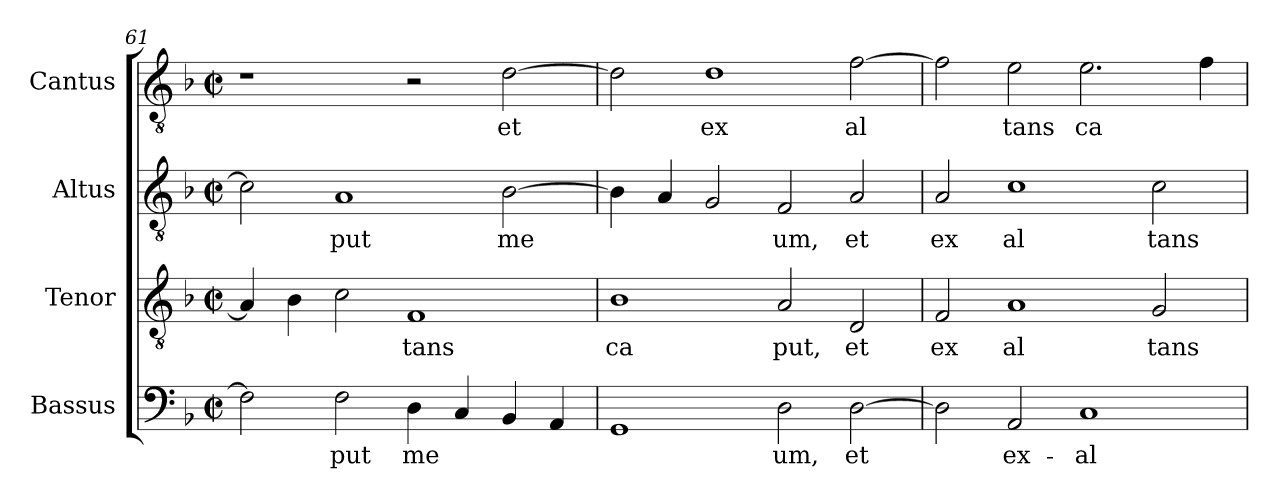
**kern	**text	**kern	**text	**kern	**text	**kern	**text
*part4	*part4	*part3	*part3	*part2	*part2	*part1	*part1
*staff4	*staff4	*staff3	*staff3	*staff2	*staff2	*staff1	*staff1
*I"Bassus	*	*I"Tenor	*	*I"Altus	*	*I"Cantus	*
*clefF4	*	*clefGv2	*	*clefGv2	*	*clefGv2	*
*k[b-]	*	*k[b-]	*	*k[b-]	*	*k[b-]	*
*F:	*	*F:	*	*F:	*	*F:	*
*M2/2	*	*M2/2	*	*M2/2	*	*M2/2	*
*met(c|)	*	*met(c|)	*	*met(c|)	*	*met(c|)	*
=61	=61	=61	=61	=61	=61	=61	=61
!	!LO:LY:b:cj	!	!LO:LY:b:cj	!	!LO:LY:b:cj	!	!
2F\]	.	4A/]	--	2c\]	.	1r	.
!	!	!	!LO:LY:b:cj	!	!	!	!
.	.	4B-\	--	.	.	.	.
!	!LO:LY:b:cj	!	!LO:LY:b:cj	!	!LO:LY:b:cj	!	!
2F\	put	2c\	--	1A	put	.	.
!	!LO:LY:b:cj	!	!LO:LY:b:cj	!	!	!	!
4D\	me	1F	-tans	.	.	2r	.
!	!LO:LY:b:cj	!	!	!	!	!	!
4C/	.	.	.	.	.	.	.
!	!LO:LY:b:cj	!	!	!	!LO:LY:b:cj	!	!LO:LY:b:cj
4BB-/	.	.	.	[<2B-\	me	[<2d\	et
!	!LO:LY:b:cj	!	!	!	!	!	!
4AA/	.	.	.	.	.	.	.
!!LO:LB:g=z
=62	=62	=62	=62	=62	=62	=62	=62
!	!LO:LY:b:cj	!	!LO:LY:b:cj	!	!LO:LY:b:cj	!	!LO:LY:b:cj
1GG	.	1B-	ca	4B-\]	.	2d\]	.
!	!	!	!	!	!LO:LY:b:cj	!	!
.	.	.	.	4A/	.	.	.
!	!	!	!	!	!LO:LY:b:cj	!	!LO:LY:b:cj
.	.	.	.	2G/	.	1d	ex
!	!LO:LY:b:cj	!	!LO:LY:b:cj	!	!LO:LY:b:cj	!	!
2D\	um,	2A/	put,	2F/	um,	.	.
!	!LO:LY:b:cj	!	!LO:LY:b:cj	!	!LO:LY:b:cj	!	!LO:LY:b:cj
[>2D\	et	2D/	et	2A/	et	[>2f\	al
=63	=63	=63	=63	=63	=63	=63	=63
!	!LO:LY:b:cj	!	!LO:LY:b:cj	!	!LO:LY:b:cj	!	!LO:LY:b:cj
2D\]	.	2F/	ex	2A/	ex	2f\]	.
!	!LO:LY:b:cj	!	!LO:LY:b:cj	!	!LO:LY:b:cj	!	!LO:LY:b:cj
2AA/	ex-	1A	al	1c	al	2e\	tans
!	!LO:LY:b:cj	!	!	!	!	!	!LO:LY:b:cj
1C	-al-	.	.	.	.	2.e\	ca
!	!	!	!LO:LY:b:cj	!	!LO:LY:b:cj	!	!
.	.	2G/	tans	2c\	tans	.	.
!	!	!	!	!	!	!	!LO:LY:b:cj
.	.	.	.	.	.	4f\	.
=	=	=	=	=	=	=	=
*-	*-	*-	*-	*-	*-	*-	*-
